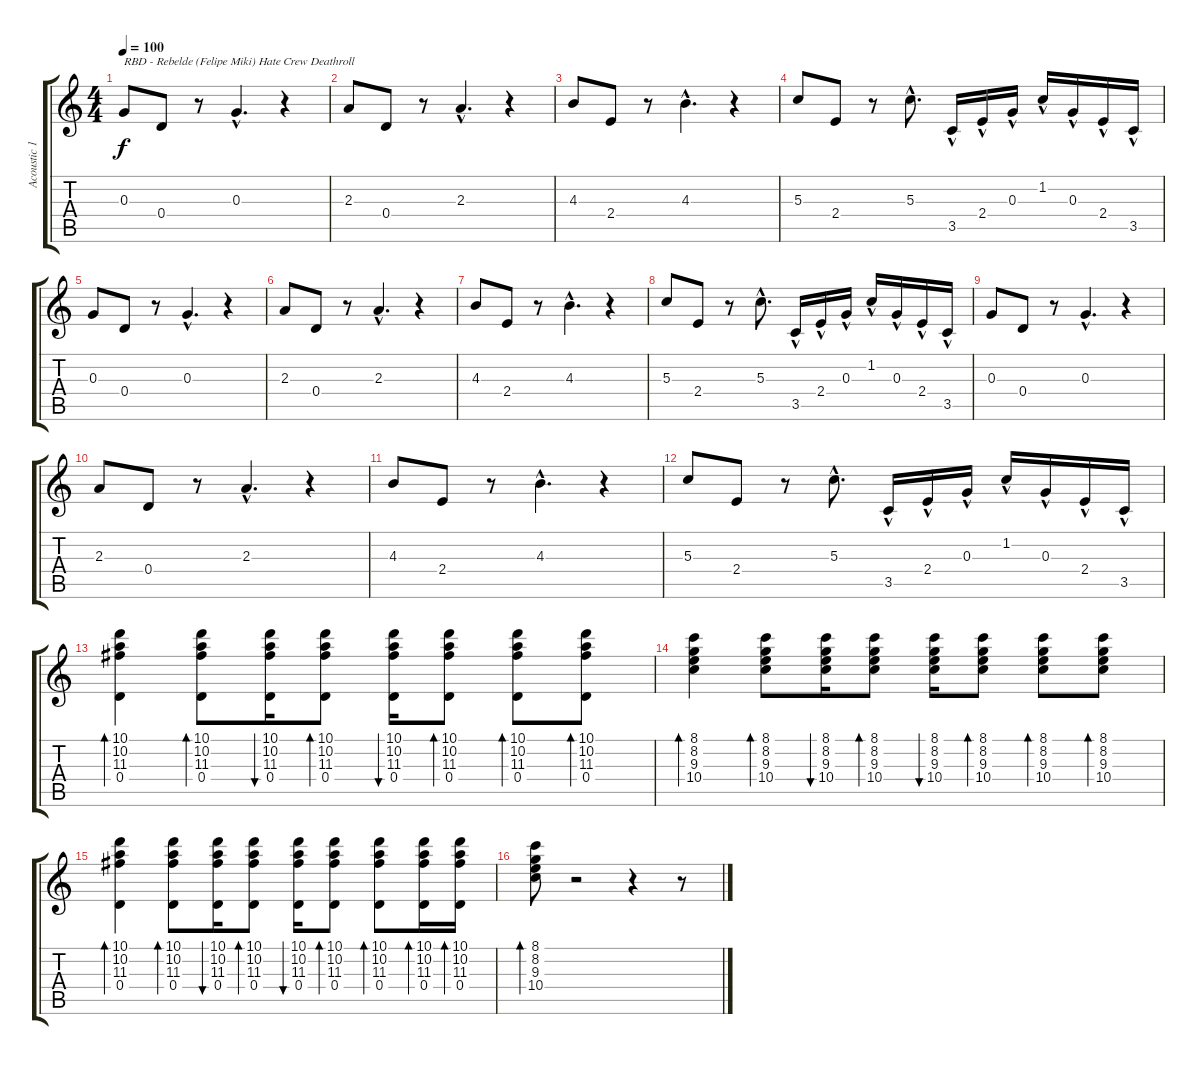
\track ("Acoustic 1" "Acoustic 1") {instrument acousticguitarsteel}
\staff {score tabs}
\tuning (E4 B3 G3 D3 A2 E2) {hide}
\ts (4 4)
\tempo 100
\clef g2
\ks c
0.3.8{txt "RBD - Rebelde (Felipe Miki) Hate Crew Deathroll   " dy f instrument acousticguitarsteel} 0.4.8 r.8 0.3{hac}.4{d} r.4 |
2.3.8 0.4.8 r.8 2.3{hac}.4{d} r.4 |
4.3.8 2.4.8 r.8 4.3{hac}.4{d} r.4 |
5.3.8 2.4.8 r.8 5.3{hac}.8{d} 3.5{hac}.16 2.4{hac}.16 0.3{hac}.16 1.2{hac}.16 0.3{hac}.16 2.4{hac}.16 3.5{hac}.16 |
0.3.8 0.4.8 r.8 0.3{hac}.4{d} r.4 |
2.3.8 0.4.8 r.8 2.3{hac}.4{d} r.4 |
4.3.8 2.4.8 r.8 4.3{hac}.4{d} r.4 |
5.3.8 2.4.8 r.8 5.3{hac}.8{d} 3.5{hac}.16 2.4{hac}.16 0.3{hac}.16 1.2{hac}.16 0.3{hac}.16 2.4{hac}.16 3.5{hac}.16 |
0.3.8 0.4.8 r.8 0.3{hac}.4{d} r.4 |
2.3.8 0.4.8 r.8 2.3{hac}.4{d} r.4 |
4.3.8 2.4.8 r.8 4.3{hac}.4{d} r.4 |
5.3.8 2.4.8 r.8 5.3{hac}.8{d} 3.5{hac}.16 2.4{hac}.16 0.3{hac}.16 1.2{hac}.16 0.3{hac}.16 2.4{hac}.16 3.5{hac}.16 |
(10.1 10.2 11.3 0.4).4{bd 60} (10.1 10.2 11.3 0.4).8{bd 60} (10.1 10.2 11.3 0.4).16{bu 60} (10.1 10.2 11.3 0.4).8{bd 60} (10.1 10.2 11.3 0.4).16{bu 60} (10.1 10.2 11.3 0.4).8{bd 60} (10.1 10.2 11.3 0.4).8{bd 60} (10.1 10.2 11.3 0.4).8{bd 60} |
(8.1 8.2 9.3 10.4).4{bd 60} (8.1 8.2 9.3 10.4).8{bd 60} (8.1 8.2 9.3 10.4).16{bu 60} (8.1 8.2 9.3 10.4).8{bd 60} (8.1 8.2 9.3 10.4).16{bu 60} (8.1 8.2 9.3 10.4).8{bd 60} (8.1 8.2 9.3 10.4).8{bd 60} (8.1 8.2 9.3 10.4).8{bd 60} |
(10.1 10.2 11.3 0.4).4{bd 60} (10.1 10.2 11.3 0.4).8{bd 60} (10.1 10.2 11.3 0.4).16{bu 60} (10.1 10.2 11.3 0.4).8{bd 60} (10.1 10.2 11.3 0.4).16{bu 60} (10.1 10.2 11.3 0.4).8{bd 60} (10.1 10.2 11.3 0.4).8{bd 60} (10.1 10.2 11.3 0.4).16{bd 60} (10.1 10.2 11.3 0.4).16{bd 60} |
(8.1 8.2 9.3 10.4).8{bd 60} r.2 r.4 r.8
